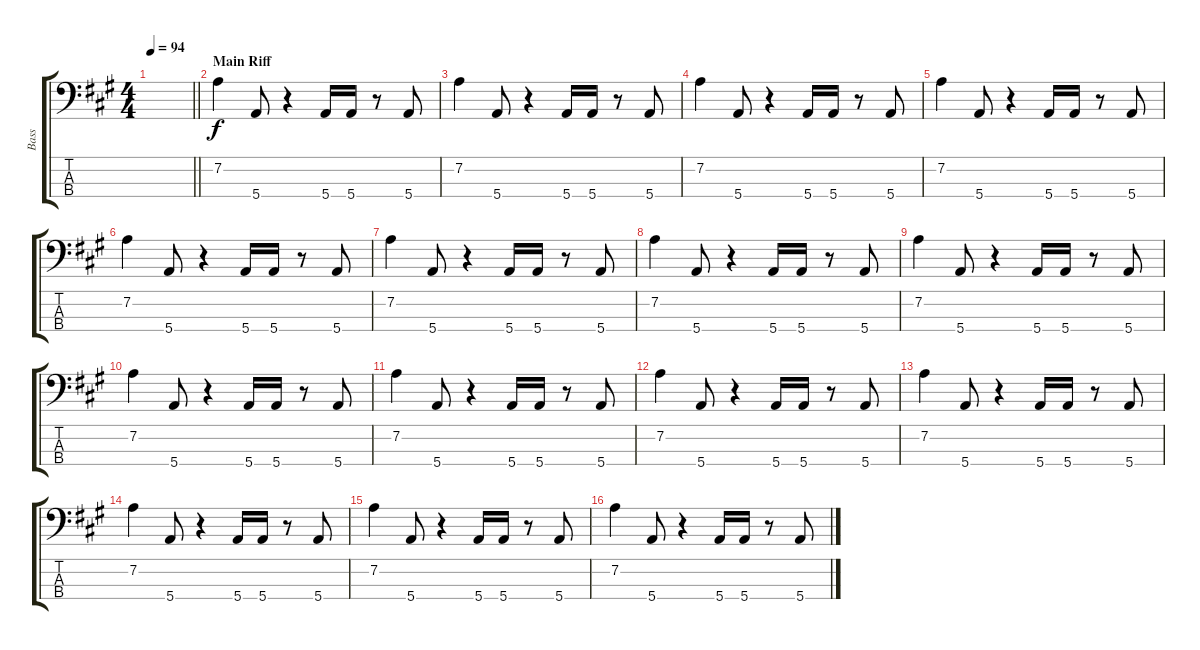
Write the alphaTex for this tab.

\track ("Bass" "Bass") {instrument electricbassfinger}
\staff {score tabs}
\tuning (G2 D2 A1 E1) {hide}
\ts (4 4)
\tempo 94
\clef f4
\barLineRight lightlight
\ks a
|
\section ("" "Main Riff")
7.2.4 5.4.8 r.4 5.4.16 5.4.16 r.8 5.4.8 |
7.2.4 5.4.8 r.4 5.4.16 5.4.16 r.8 5.4.8 |
7.2.4 5.4.8 r.4 5.4.16 5.4.16 r.8 5.4.8 |
7.2.4 5.4.8 r.4 5.4.16 5.4.16 r.8 5.4.8 |
7.2.4 5.4.8 r.4 5.4.16 5.4.16 r.8 5.4.8 |
7.2.4 5.4.8 r.4 5.4.16 5.4.16 r.8 5.4.8 |
7.2.4 5.4.8 r.4 5.4.16 5.4.16 r.8 5.4.8 |
7.2.4 5.4.8 r.4 5.4.16 5.4.16 r.8 5.4.8 |
7.2.4 5.4.8 r.4 5.4.16 5.4.16 r.8 5.4.8 |
7.2.4 5.4.8 r.4 5.4.16 5.4.16 r.8 5.4.8 |
7.2.4 5.4.8 r.4 5.4.16 5.4.16 r.8 5.4.8 |
7.2.4 5.4.8 r.4 5.4.16 5.4.16 r.8 5.4.8 |
7.2.4 5.4.8 r.4 5.4.16 5.4.16 r.8 5.4.8 |
7.2.4 5.4.8 r.4 5.4.16 5.4.16 r.8 5.4.8 |
7.2.4 5.4.8 r.4 5.4.16 5.4.16 r.8 5.4.8
